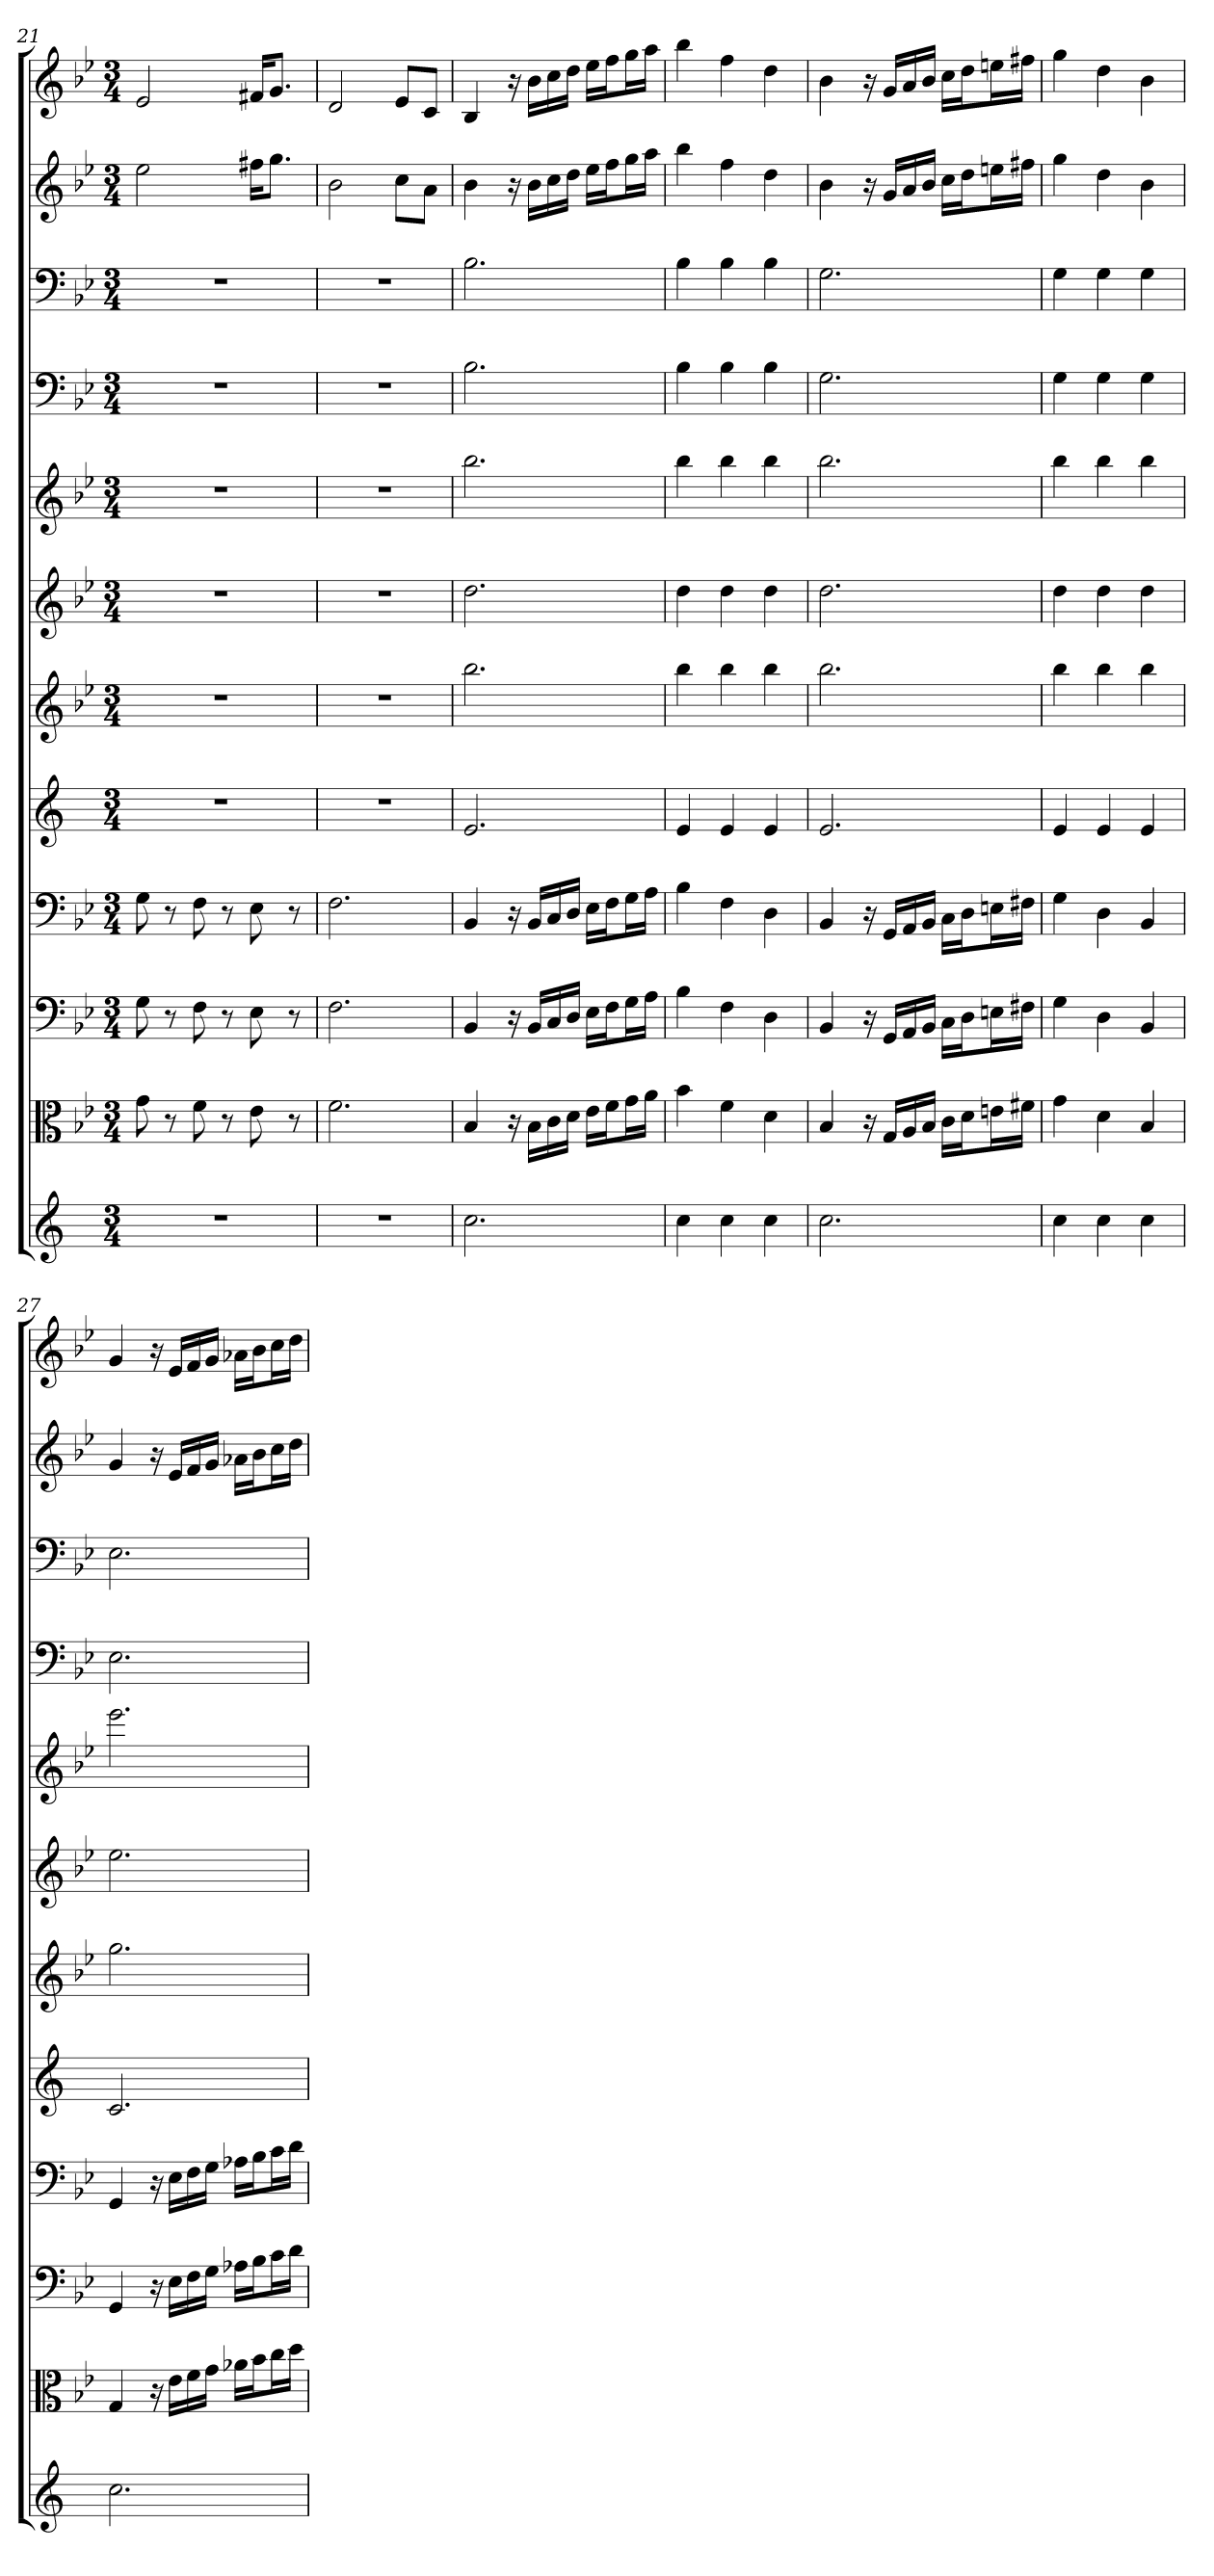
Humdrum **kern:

**kern	**kern	**kern	**kern	**kern	**kern	**kern	**kern	**kern	**kern	**kern	**kern
*part12	*part11	*part10	*part9	*part8	*part7	*part6	*part5	*part4	*part3	*part2	*part1
*staff12	*staff11	*staff10	*staff9	*staff8	*staff7	*staff6	*staff5	*staff4	*staff3	*staff2	*staff1
*	*clefC3	*clefF4	*clefF4	*	*	*	*	*clefF4	*clefF4	*	*
*k[]	*k[b-e-]	*k[b-e-]	*k[b-e-]	*k[]	*k[b-e-]	*k[b-e-]	*k[b-e-]	*k[b-e-]	*k[b-e-]	*k[b-e-]	*k[b-e-]
*M3/4	*M3/4	*M3/4	*M3/4	*M3/4	*M3/4	*M3/4	*M3/4	*M3/4	*M3/4	*M3/4	*M3/4
=21	=21	=21	=21	=21	=21	=21	=21	=21	=21	=21	=21
2.r	8g	8G	8G	2.r	2.r	2.r	2.r	2.r	2.r	2ee-	2e-
.	8r	8r	8r	.	.	.	.	.	.	.	.
.	8f	8F	8F	.	.	.	.	.	.	.	.
.	8r	8r	8r	.	.	.	.	.	.	.	.
.	8e-	8E-	8E-	.	.	.	.	.	.	16ff#XKL	16f#XKL
.	.	.	.	.	.	.	.	.	.	8.ggJ	8.gJ
.	8r	8r	8r	.	.	.	.	.	.	.	.
=22	=22	=22	=22	=22	=22	=22	=22	=22	=22	=22	=22
2.r	2.f	2.F	2.F	2.r	2.r	2.r	2.r	2.r	2.r	2b-	2d
.	.	.	.	.	.	.	.	.	.	8ccL	8e-L
.	.	.	.	.	.	.	.	.	.	8aJ	8cJ
=23	=23	=23	=23	=23	=23	=23	=23	=23	=23	=23	=23
2.cc	4B-	4BB-	4BB-	2.e	2.bb-	2.dd	2.bb-	2.B-	2.B-	4b-	4B-
.	16r	16r	16r	.	.	.	.	.	.	16r	16r
.	16B-\LL	16BB-/LL	16BB-/LL	.	.	.	.	.	.	16b-LL	16b-LL
.	16c\	16C/	16C/	.	.	.	.	.	.	16cc	16cc
.	16d\JJ	16D/JJ	16D/JJ	.	.	.	.	.	.	16ddJJ	16ddJJ
.	16e-\LL	16E-\LL	16E-\LL	.	.	.	.	.	.	16ee-LL	16ee-LL
.	16f\J	16F\J	16F\J	.	.	.	.	.	.	16ffJ	16ffJ
.	16g\L	16G\L	16G\L	.	.	.	.	.	.	16ggL	16ggL
.	16a\JJ	16A\JJ	16A\JJ	.	.	.	.	.	.	16aaJJ	16aaJJ
=24	=24	=24	=24	=24	=24	=24	=24	=24	=24	=24	=24
4cc	4b-	4B-	4B-	4e	4bb-	4dd	4bb-	4B-	4B-	4bb-	4bb-
4cc	4f	4F	4F	4e	4bb-	4dd	4bb-	4B-	4B-	4ff	4ff
4cc	4d	4D	4D	4e	4bb-	4dd	4bb-	4B-	4B-	4dd	4dd
=25	=25	=25	=25	=25	=25	=25	=25	=25	=25	=25	=25
2.cc	4B-	4BB-	4BB-	2.e	2.bb-	2.dd	2.bb-	2.G	2.G	4b-	4b-
.	16r	16r	16r	.	.	.	.	.	.	16r	16r
.	16G/LL	16GG/LL	16GG/LL	.	.	.	.	.	.	16gLL	16gLL
.	16A/	16AA/	16AA/	.	.	.	.	.	.	16a	16a
.	16B-/JJ	16BB-/JJ	16BB-/JJ	.	.	.	.	.	.	16b-JJ	16b-JJ
.	16c\LL	16C\LL	16C\LL	.	.	.	.	.	.	16ccLL	16ccLL
.	16d\J	16D\J	16D\J	.	.	.	.	.	.	16ddJ	16ddJ
.	16en\L	16En\L	16En\L	.	.	.	.	.	.	16eenL	16eenL
.	16f#X\JJ	16F#X\JJ	16F#X\JJ	.	.	.	.	.	.	16ff#XJJ	16ff#XJJ
=26	=26	=26	=26	=26	=26	=26	=26	=26	=26	=26	=26
4cc	4g	4G	4G	4e	4bb-	4dd	4bb-	4G	4G	4gg	4gg
4cc	4d	4D	4D	4e	4bb-	4dd	4bb-	4G	4G	4dd	4dd
4cc	4B-	4BB-	4BB-	4e	4bb-	4dd	4bb-	4G	4G	4b-	4b-
=27	=27	=27	=27	=27	=27	=27	=27	=27	=27	=27	=27
2.cc	4G	4GG	4GG	2.c	2.gg	2.ee-	2.eee-	2.E-	2.E-	4g	4g
.	16r	16r	16r	.	.	.	.	.	.	16r	16r
.	16e-\LL	16E-\LL	16E-\LL	.	.	.	.	.	.	16e-LL	16e-LL
.	16f\	16F\	16F\	.	.	.	.	.	.	16f	16f
.	16g\JJ	16G\JJ	16G\JJ	.	.	.	.	.	.	16gJJ	16gJJ
.	16a-X\LL	16A-X\LL	16A-X\LL	.	.	.	.	.	.	16a-XLL	16a-XLL
.	16b-\J	16B-\J	16B-\J	.	.	.	.	.	.	16b-J	16b-J
.	16cc\L	16c\L	16c\L	.	.	.	.	.	.	16ccL	16ccL
.	16dd\JJ	16d\JJ	16d\JJ	.	.	.	.	.	.	16ddJJ	16ddJJ
=	=	=	=	=	=	=	=	=	=	=	=
*-	*-	*-	*-	*-	*-	*-	*-	*-	*-	*-	*-
